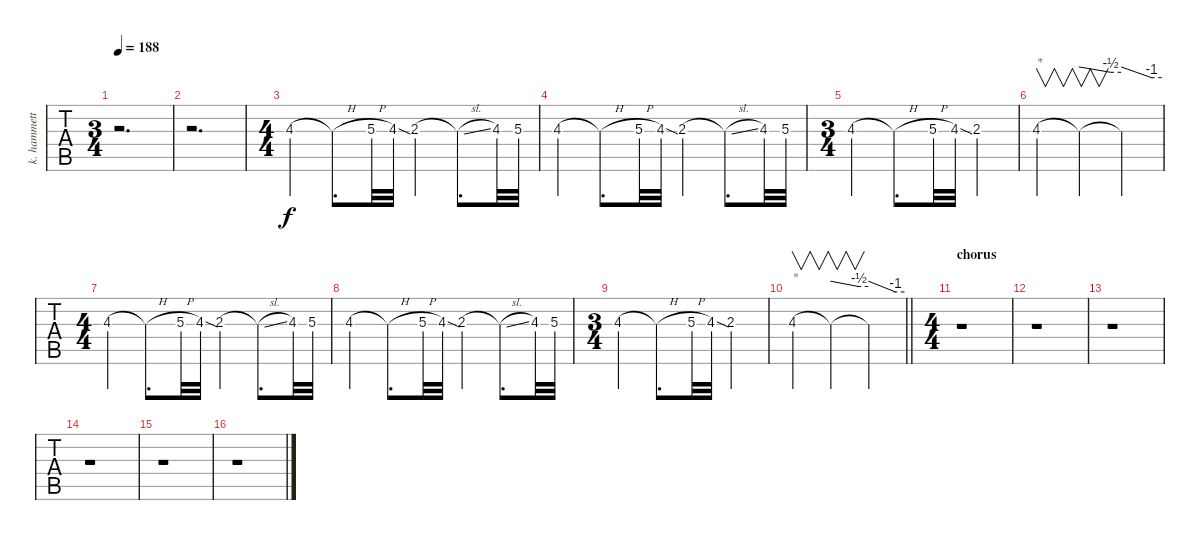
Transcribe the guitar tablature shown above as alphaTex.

\track ("k. hammett - lead guitar" "k. hammett") {instrument distortionguitar}
\staff {tabs}
\tuning (E4 B3 G3 D3 A2 E2) {hide}
\ts (3 4)
\tempo 188
\clef g2
\ks c
r.2{d dy f} |
r.2{d} |
\ts (4 4)
4.3.4 4.3{h t}.8{d} 5.3{h}.32 4.3{sod}.32 2.3.4 2.3{sl t}.8{d} 4.3.32 5.3.32 |
4.3.4 4.3{h t}.8{d} 5.3{h}.32 4.3{sod}.32 2.3.4 2.3{sl t}.8{d} 4.3.32 5.3.32 |
\ts (3 4)
4.3.4 4.3{h t}.8{d} 5.3{h}.32 4.3{sod}.32 2.3.4 |
4.3.4{v txt "*"} 4.3{t}.4{v tbe (custom default 0 0 45 -2 60 -2)} 4.3{t}.4{tbe (custom default 0 0 45 -4 60 -4)} |
\ts (4 4)
4.3.4 4.3{h t}.8{d} 5.3{h}.32 4.3{sod}.32 2.3.4 2.3{sl t}.8{d} 4.3.32 5.3.32 |
4.3.4 4.3{h t}.8{d} 5.3{h}.32 4.3{sod}.32 2.3.4 2.3{sl t}.8{d} 4.3.32 5.3.32 |
\ts (3 4)
4.3.4 4.3{h t}.8{d} 5.3{h}.32 4.3{sod}.32 2.3.4 |
\barLineRight lightlight
4.3.4{v txt "*"} 4.3{t}.4{v tbe (custom default 0 0 45 -2 60 -2)} 4.3{t}.4{tbe (custom default 0 0 45 -4 60 -4)} |
\ts (4 4)
\section ("" "chorus")
r.1 |
r.1 |
r.1 |
r.1 |
r.1 |
r.1
